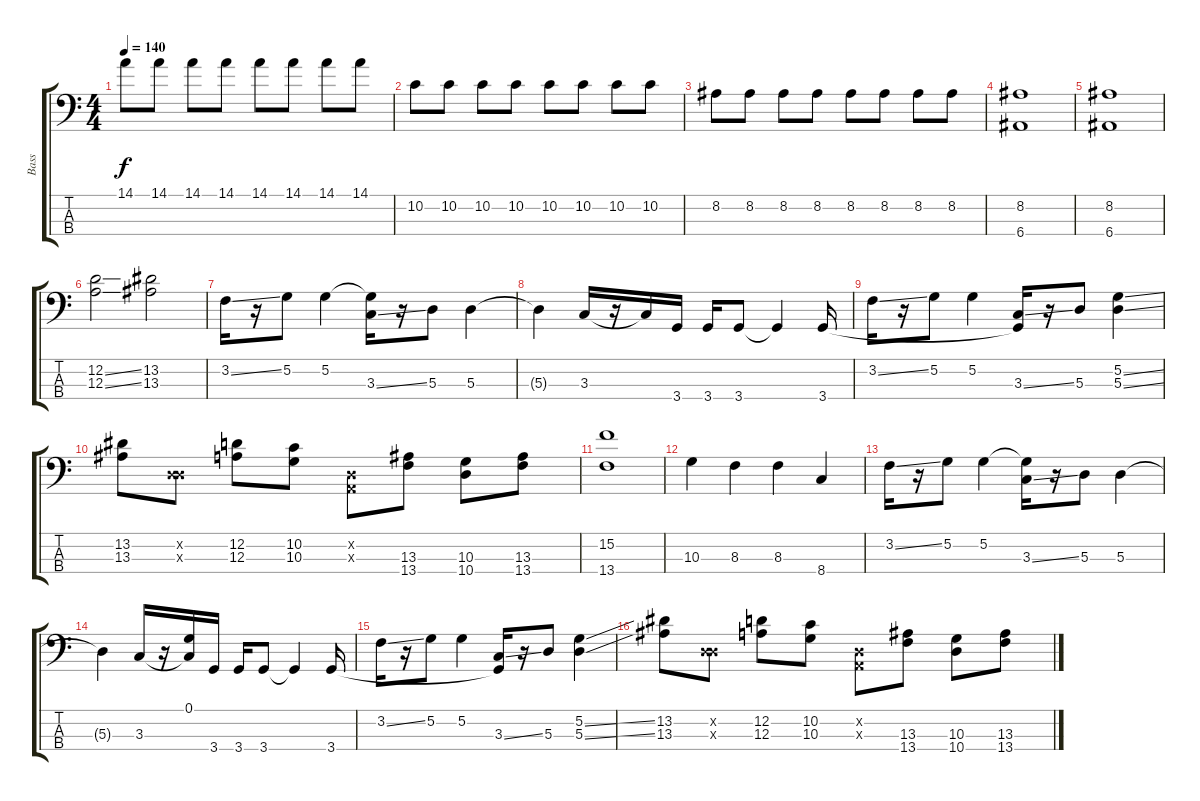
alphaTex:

\track ("Bass" "Bass") {instrument electricbasspick}
\staff {score tabs}
\tuning (G2 D2 A1 E1) {hide}
\ts (4 4)
\tempo 140
\clef f4
\ks c
14.1.8{dy f} 14.1.8 14.1.8 14.1.8 14.1.8 14.1.8 14.1.8 14.1.8 |
10.2.8 10.2.8 10.2.8 10.2.8 10.2.8 10.2.8 10.2.8 10.2.8 |
8.2.8 8.2.8 8.2.8 8.2.8 8.2.8 8.2.8 8.2.8 8.2.8 |
(8.2 6.4).1 |
(8.2 6.4).1 |
(12.2{ss} 12.3{ss}).2 (13.2 13.3).2 |
3.2{ss}.16 r.16 5.2.8 5.2.4 (5.2{t} 3.3{ss}).16 r.16 5.3.8 5.3.4 |
5.3{t}.4 3.3.16 r.16 3.3{t}.16 3.4.16 3.4.16 3.4.8 3.4{t}.4 3.4.16 |
3.2{ss}.16 r.16 5.2.8 5.2.4 (3.3{ss} 3.4{t}).16 r.16 5.3.8 (5.2{ss} 5.3{ss}).4 |
(13.2 13.3).8 (0.2{x} 5.3{x}).8 (12.2 12.3).8 (10.2 10.3).8 (0.2{x} 0.3{x}).8 (13.3 13.4).8 (10.3 10.4).8 (13.3 13.4).8 |
(15.2 13.4).1 |
10.3.4 8.3.4 8.3.4 8.4.4 |
3.2{ss}.16 r.16 5.2.8 5.2.4 (5.2{t} 3.3{ss}).16 r.16 5.3.8 5.3.4 |
5.3{t}.4 3.3.16 r.16 (0.1 3.3{t}).16 3.4.16 3.4.16 3.4.8 3.4{t}.4 3.4.16 |
3.2{ss}.16 r.16 5.2.8 5.2.4 (3.3{ss} 3.4{t}).16 r.16 5.3.8 (5.2{ss} 5.3{ss}).4 |
(13.2 13.3).8 (0.2{x} 5.3{x}).8 (12.2 12.3).8 (10.2 10.3).8 (0.2{x} 0.3{x}).8 (13.3 13.4).8 (10.3 10.4).8 (13.3 13.4).8
